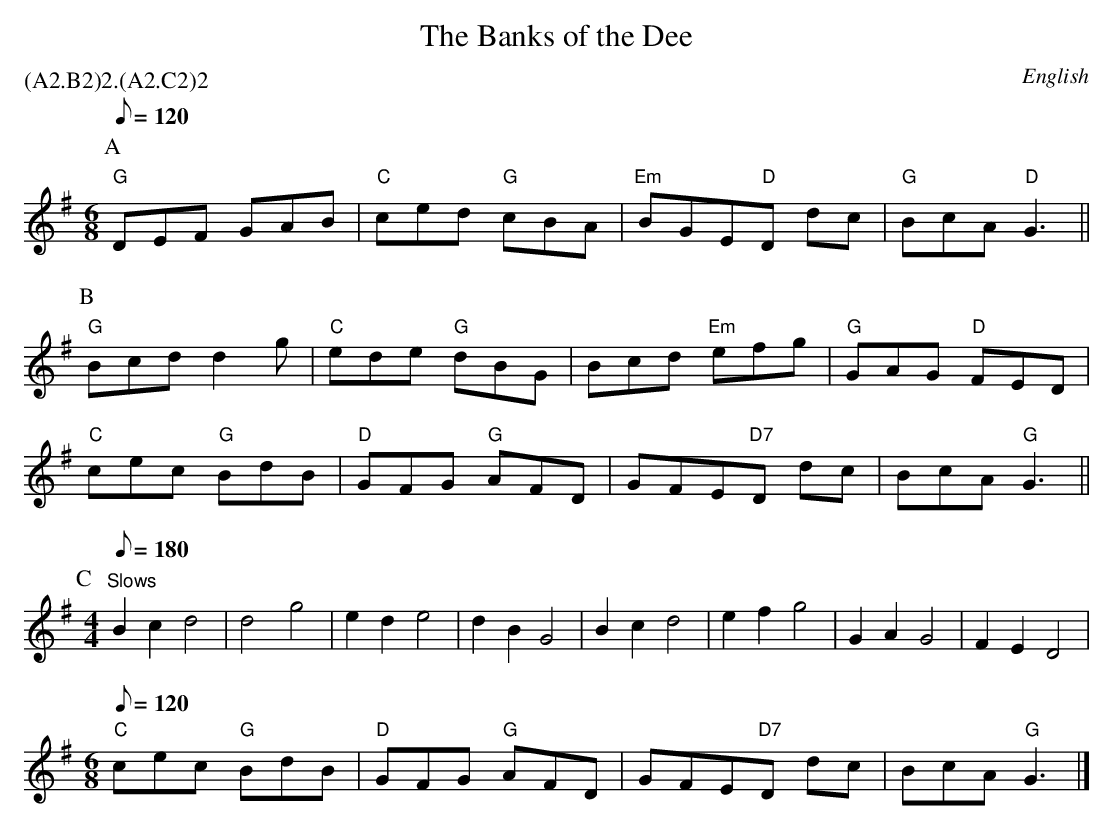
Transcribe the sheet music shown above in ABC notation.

X:1
T:Banks of the Dee, The
M:6/8
O:English
P:(A2.B2)2.(A2.C2)2
K:G
Q:120
P:A
"G" DEF GAB | "C" ced "G" cBA | "Em" BGE"D"D dc | "G" BcA "D" G3  ||
P:B
   "G" Bcd d2 g | "C" ede "G" dBG | Bcd "Em" efg | "G" GAG "D" FED |
   "C" cec "G" BdB  | "D" GFG "G" AFD | GFE"D7"D dc | BcA "G" G3  ||
P:C
M:4/4
Q: 180
    "^Slows" B2c2 d4 | d4 g4 | e2d2 e4 | d2B2 G4 |\
    B2c2 d4 | e2f2 g4 | G2A2 G4 | F2E2 D4 |
M:6/8
Q:120
   "C" cec "G" BdB  | "D" GFG "G" AFD | GFE"D7"D dc | BcA "G" G3 |]
